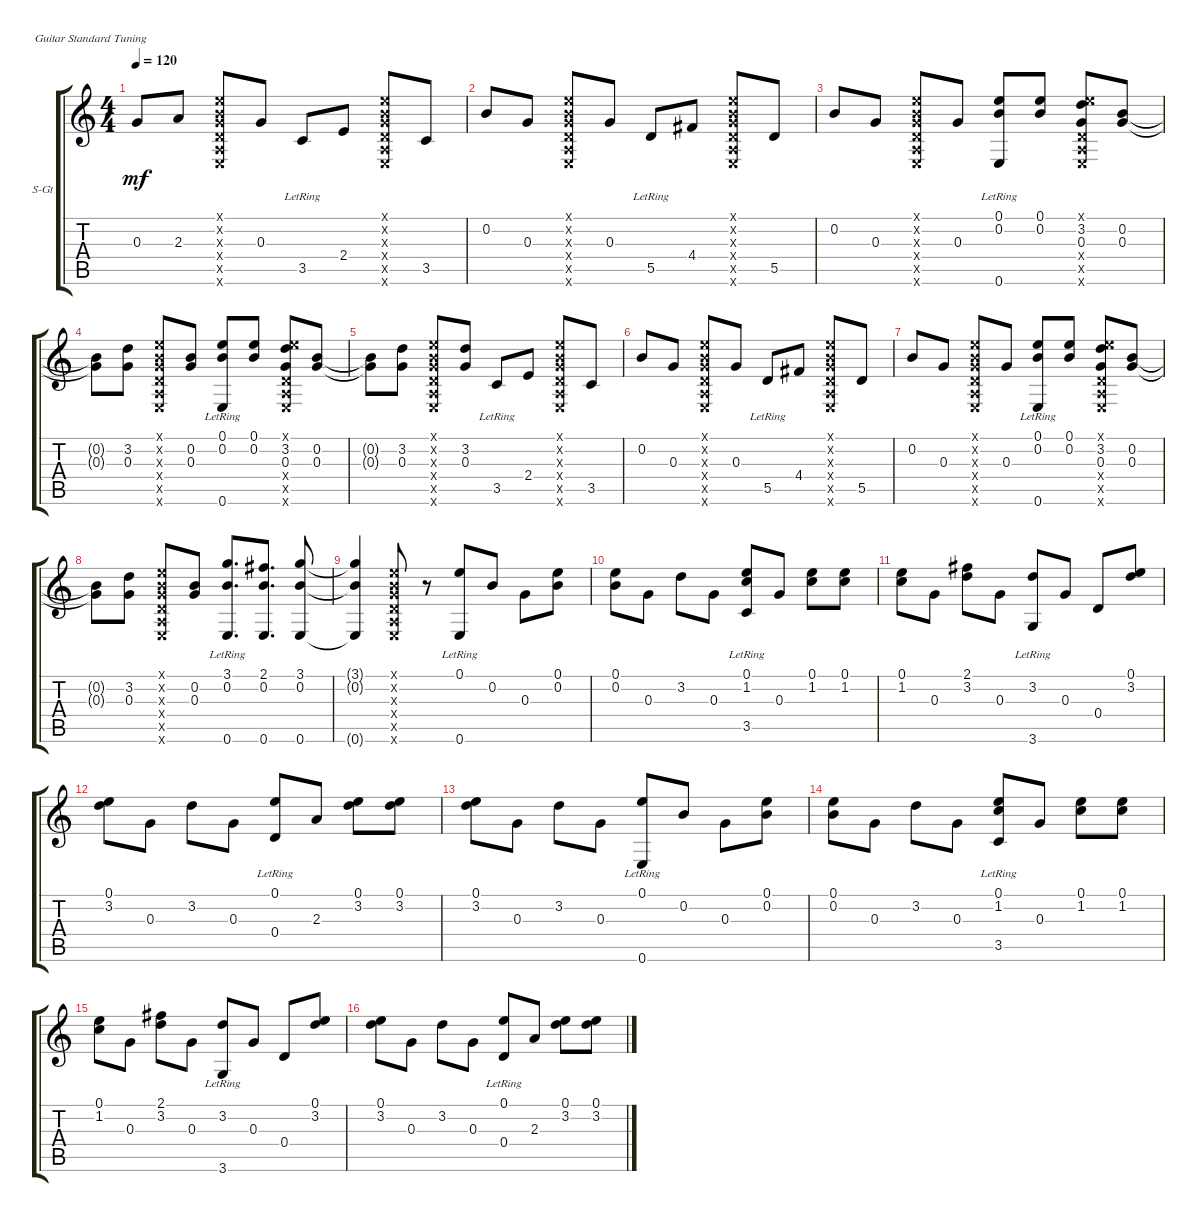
\defaultSystemsLayout 4
\bracketExtendMode groupsimilarinstruments
\firstSystemTrackNameOrientation horizontal
\otherSystemsTrackNameOrientation horizontal
\track ("Steel Guitar" "S-Gt") {instrument acousticguitarsteel}
\staff {score tabs}
\tuning (E4 B3 G3 D3 A2 E2)
\ts (4 4)
\tempo 120
\clef g2
\ks c
0.3{t}.8{dy mf} 2.3.8 (0.3{x} 0.4{x} 0.5{x} 0.6{x} 0.2{x} 0.1{x}).8 0.3.8 3.5{lr}.8 2.4.8 (0.4{x} 0.3{x} 0.2{x} 0.1{x} 0.5{x} 0.6{x}).8 3.5.8 |
0.2.8 0.3.8 (0.4{x} 0.3{x} 0.2{x} 0.1{x} 0.5{x} 0.6{x}).8 0.3.8 5.5{lr}.8 4.4.8 (0.4{x} 0.3{x} 0.2{x} 0.1{x} 0.5{x} 0.6{x}).8 5.5.8 |
0.2.8 0.3.8 (0.4{x} 0.3{x} 0.2{x} 0.1{x} 0.5{x} 0.6{x}).8 0.3.8 (0.1 0.2 0.6{lr}).8 (0.1 0.2).8 (3.2 0.3 0.4{x} 0.5{x} 0.6{x} 0.1{x}).8 (0.2 0.3).8 |
(0.2{t} 0.3{t}).8 (3.2 0.3).8 (0.3{x} 0.4{x} 0.5{x} 0.6{x} 0.2{x} 0.1{x}).8 (0.2 0.3).8 (0.1 0.2 0.6{lr}).8 (0.1 0.2).8 (3.2 0.3 0.4{x} 0.5{x} 0.6{x} 0.1{x}).8 (0.2 0.3).8 |
(0.2{t} 0.3{t}).8 (3.2 0.3).8 (0.3{x} 0.4{x} 0.5{x} 0.6{x} 0.2{x} 0.1{x}).8 (3.2 0.3).8 3.5{lr}.8 2.4.8 (0.4{x} 0.3{x} 0.2{x} 0.1{x} 0.5{x} 0.6{x}).8 3.5.8 |
0.2.8 0.3.8 (0.4{x} 0.3{x} 0.2{x} 0.1{x} 0.5{x} 0.6{x}).8 0.3.8 5.5{lr}.8 4.4.8 (0.4{x} 0.3{x} 0.2{x} 0.1{x} 0.5{x} 0.6{x}).8 5.5.8 |
0.2.8 0.3.8 (0.4{x} 0.3{x} 0.2{x} 0.1{x} 0.5{x} 0.6{x}).8 0.3.8 (0.1 0.2 0.6{lr}).8 (0.1 0.2).8 (3.2 0.3 0.4{x} 0.5{x} 0.6{x} 0.1{x}).8 (0.2 0.3).8 |
(0.2{t} 0.3{t}).8 (3.2 0.3).8 (0.3{x} 0.4{x} 0.5{x} 0.6{x} 0.2{x} 0.1{x}).8 (0.2 0.3).8 (0.6{lr} 3.1 0.2).8{d} (2.1 0.6 0.2).8{d} (3.1 0.6 0.2).8 |
(3.1{t} 0.6{t} 0.2{t}).4 (0.2{x} 0.3{x} 0.4{x} 0.5{x} 0.6{x} 0.1{x}).8 r.8 (0.6{lr} 0.1).8 0.2.8 0.3.8 (0.1 0.2).8 |
(0.1 0.2).8 0.3.8 3.2.8 0.3.8 (0.1 3.5{lr} 1.2).8 0.3.8 (0.1 1.2).8 (0.1 1.2).8 |
(0.1 1.2).8 0.3.8 (3.2 2.1).8 0.3.8 (3.2 3.6{lr}).8 0.3.8 0.4.8 (0.1 3.2).8 |
(0.1 3.2).8 0.3.8 3.2.8 0.3.8 (0.1 0.4{lr}).8 2.3.8 (3.2 0.1).8 (3.2 0.1).8 |
(0.1 3.2).8 0.3.8 3.2.8 0.3.8 (0.6{lr} 0.1).8 0.2.8 0.3.8 (0.1 0.2).8 |
(0.1 0.2).8 0.3.8 3.2.8 0.3.8 (0.1 3.5{lr} 1.2).8 0.3.8 (0.1 1.2).8 (0.1 1.2).8 |
(0.1 1.2).8 0.3.8 (3.2 2.1).8 0.3.8 (3.2 3.6{lr}).8 0.3.8 0.4.8 (0.1 3.2).8 |
(0.1 3.2).8 0.3.8 3.2.8 0.3.8 (0.1 0.4{lr}).8 2.3.8 (3.2 0.1).8 (3.2 0.1).8
